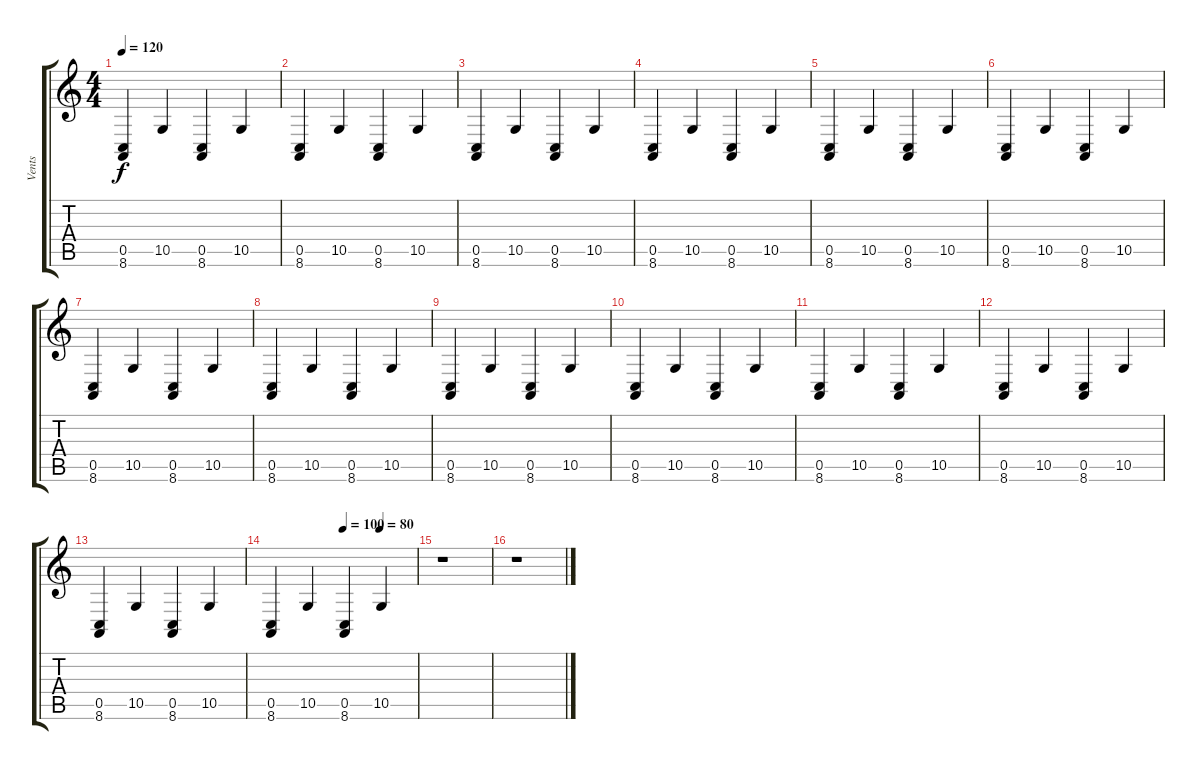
\track ("Vents" "Vents") {instrument stringensemble1}
\staff {score tabs}
\tuning (E4 B3 G3 D3 A2 E2) {hide}
\ts (4 4)
\tempo 120
\clef g2
\ks c
(0.5 8.6).4{dy f} 10.5.4 (0.5 8.6).4 10.5.4 |
(0.5 8.6).4 10.5.4 (0.5 8.6).4 10.5.4 |
(0.5 8.6).4 10.5.4 (0.5 8.6).4 10.5.4 |
(0.5 8.6).4 10.5.4 (0.5 8.6).4 10.5.4 |
(0.5 8.6).4 10.5.4 (0.5 8.6).4 10.5.4 |
(0.5 8.6).4 10.5.4 (0.5 8.6).4 10.5.4 |
(0.5 8.6).4 10.5.4 (0.5 8.6).4 10.5.4 |
(0.5 8.6).4 10.5.4 (0.5 8.6).4 10.5.4 |
(0.5 8.6).4 10.5.4 (0.5 8.6).4 10.5.4 |
(0.5 8.6).4 10.5.4 (0.5 8.6).4 10.5.4 |
(0.5 8.6).4 10.5.4 (0.5 8.6).4 10.5.4 |
(0.5 8.6).4 10.5.4 (0.5 8.6).4 10.5.4 |
(0.5 8.6).4 10.5.4 (0.5 8.6).4 10.5.4 |
\tempo (100 0.5)
\tempo (80 0.75)
(0.5 8.6).4 10.5.4 (0.5 8.6).4 10.5.4 |
r.1 |
r.1
